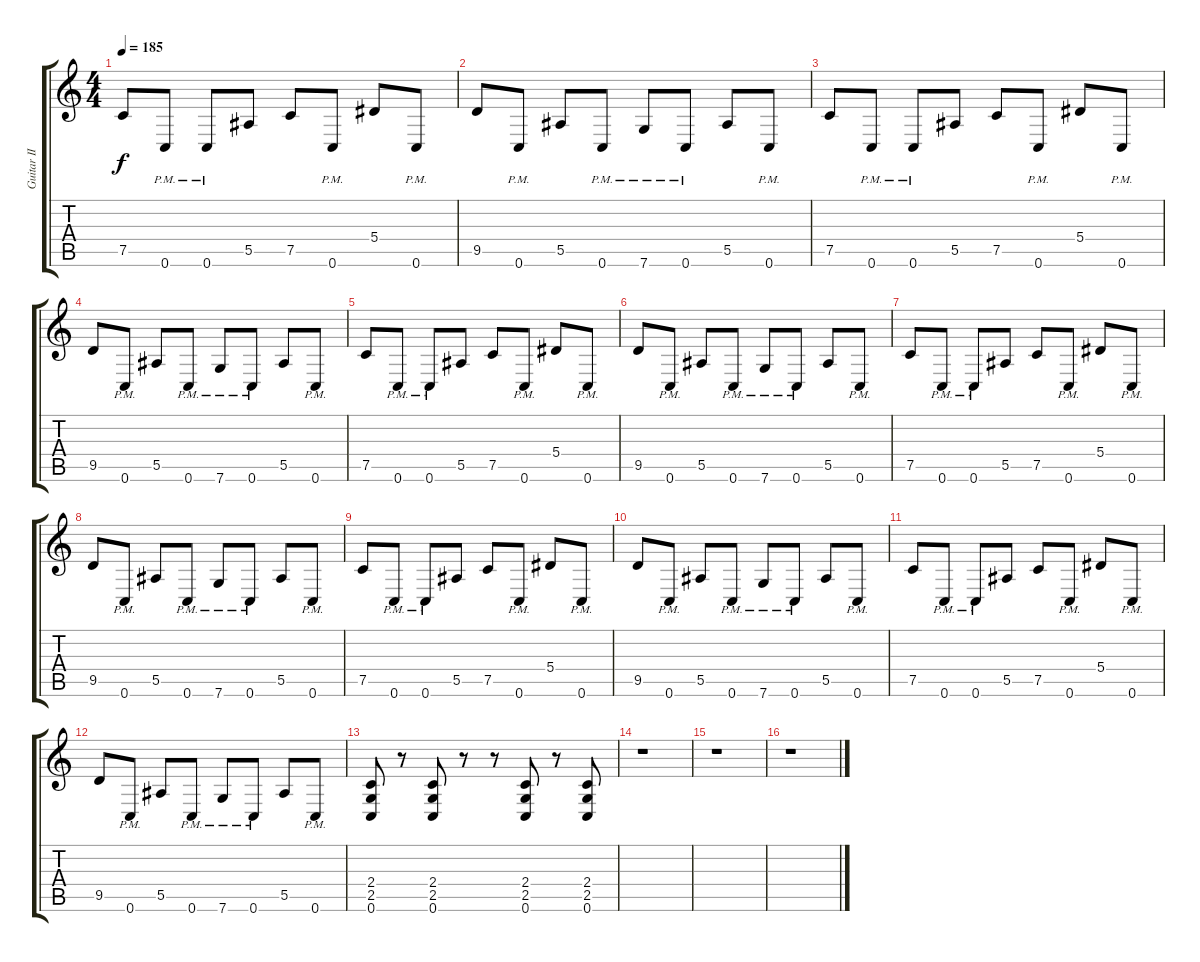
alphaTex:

\track ("Guitar II" "Guitar II") {instrument distortionguitar}
\staff {score tabs}
\tuning (C4 G3 Eb3 Bb2 F2 C2) {hide}
\ts (4 4)
\tempo 185
\clef g2
\ks c
7.5.8{dy f} 0.6{pm}.8 0.6{pm}.8 5.5.8 7.5.8 0.6{pm}.8 5.4.8 0.6{pm}.8 |
9.5.8 0.6{pm}.8 5.5.8 0.6{pm}.8 7.6{pm}.8 0.6{pm}.8 5.5.8 0.6{pm}.8 |
7.5.8 0.6{pm}.8 0.6{pm}.8 5.5.8 7.5.8 0.6{pm}.8 5.4.8 0.6{pm}.8 |
9.5.8 0.6{pm}.8 5.5.8 0.6{pm}.8 7.6{pm}.8 0.6{pm}.8 5.5.8 0.6{pm}.8 |
7.5.8 0.6{pm}.8 0.6{pm}.8 5.5.8 7.5.8 0.6{pm}.8 5.4.8 0.6{pm}.8 |
9.5.8 0.6{pm}.8 5.5.8 0.6{pm}.8 7.6{pm}.8 0.6{pm}.8 5.5.8 0.6{pm}.8 |
7.5.8 0.6{pm}.8 0.6{pm}.8 5.5.8 7.5.8 0.6{pm}.8 5.4.8 0.6{pm}.8 |
9.5.8 0.6{pm}.8 5.5.8 0.6{pm}.8 7.6{pm}.8 0.6{pm}.8 5.5.8 0.6{pm}.8 |
7.5.8 0.6{pm}.8 0.6{pm}.8 5.5.8 7.5.8 0.6{pm}.8 5.4.8 0.6{pm}.8 |
9.5.8 0.6{pm}.8 5.5.8 0.6{pm}.8 7.6{pm}.8 0.6{pm}.8 5.5.8 0.6{pm}.8 |
7.5.8 0.6{pm}.8 0.6{pm}.8 5.5.8 7.5.8 0.6{pm}.8 5.4.8 0.6{pm}.8 |
9.5.8 0.6{pm}.8 5.5.8 0.6{pm}.8 7.6{pm}.8 0.6{pm}.8 5.5.8 0.6{pm}.8 |
(2.4 2.5 0.6).8{volume 13} r.8 (2.4 2.5 0.6).8 r.8 r.8 (2.4 2.5 0.6).8 r.8 (2.4 2.5 0.6).8 |
r.1 |
r.1 |
r.1
